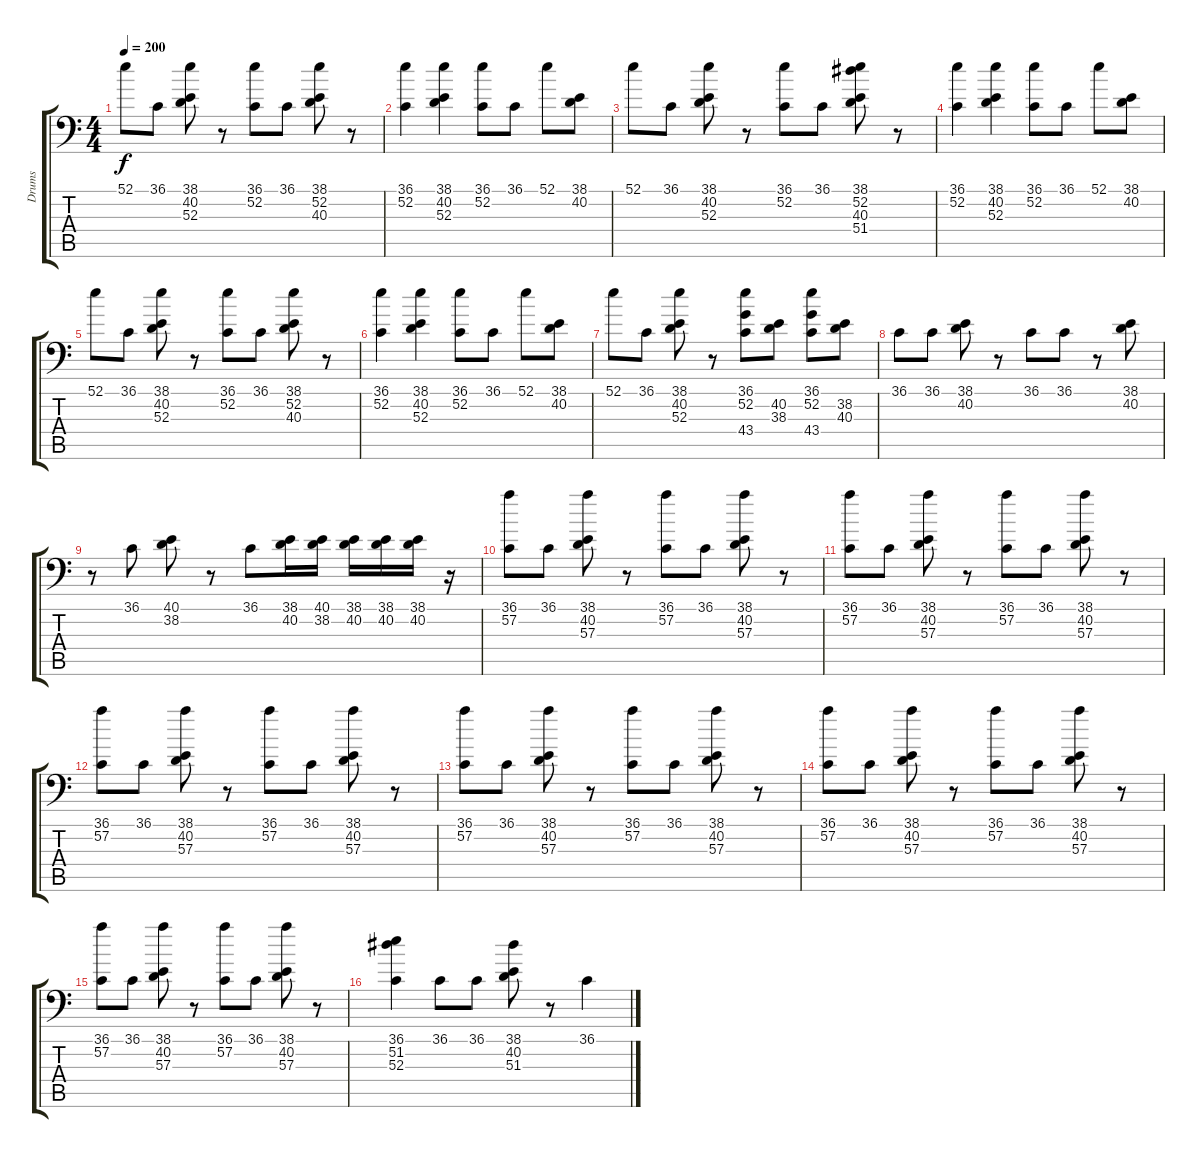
\track ("Drums" "Drums") {instrument acousticgrandpiano}
\staff {score tabs}
\tuning (C-1 C-1 C-1 C-1 C-1 C-1) {hide}
\ts (4 4)
\tempo 200
\clef f4
\ks c
52.1.8{dy f} 36.1.8 (38.1 40.2 52.3).8 r.8 (36.1 52.2).8 36.1.8 (38.1 52.2 40.3).8 r.8 |
(36.1 52.2).4 (38.1 40.2 52.3).4 (36.1 52.2).8 36.1.8 52.1.8 (38.1 40.2).8 |
52.1.8 36.1.8 (38.1 40.2 52.3).8 r.8 (36.1 52.2).8 36.1.8 (38.1 52.2 40.3 51.4).8 r.8 |
(36.1 52.2).4 (38.1 40.2 52.3).4 (36.1 52.2).8 36.1.8 52.1.8 (38.1 40.2).8 |
52.1.8 36.1.8 (38.1 40.2 52.3).8 r.8 (36.1 52.2).8 36.1.8 (38.1 52.2 40.3).8 r.8 |
(36.1 52.2).4 (38.1 40.2 52.3).4 (36.1 52.2).8 36.1.8 52.1.8 (38.1 40.2).8 |
52.1.8 36.1.8 (38.1 40.2 52.3).8 r.8 (36.1 52.2 43.4).8 (40.2 38.3).8 (36.1 52.2 43.4).8 (38.2 40.3).8 |
36.1.8 36.1.8 (38.1 40.2).8 r.8 36.1.8 36.1.8 r.8 (38.1 40.2).8 |
r.8 36.1.8 (40.1 38.2).8 r.8 36.1.8 (38.1 40.2).16 (40.1 38.2).16 (38.1 40.2).16 (38.1 40.2).16 (38.1 40.2).16 r.16 |
(36.1 57.2).8 36.1.8 (38.1 40.2 57.3).8 r.8 (36.1 57.2).8 36.1.8 (38.1 40.2 57.3).8 r.8 |
(36.1 57.2).8 36.1.8 (38.1 40.2 57.3).8 r.8 (36.1 57.2).8 36.1.8 (38.1 40.2 57.3).8 r.8 |
(36.1 57.2).8 36.1.8 (38.1 40.2 57.3).8 r.8 (36.1 57.2).8 36.1.8 (38.1 40.2 57.3).8 r.8 |
(36.1 57.2).8 36.1.8 (38.1 40.2 57.3).8 r.8 (36.1 57.2).8 36.1.8 (38.1 40.2 57.3).8 r.8 |
(36.1 57.2).8 36.1.8 (38.1 40.2 57.3).8 r.8 (36.1 57.2).8 36.1.8 (38.1 40.2 57.3).8 r.8 |
(36.1 57.2).8 36.1.8 (38.1 40.2 57.3).8 r.8 (36.1 57.2).8 36.1.8 (38.1 40.2 57.3).8 r.8 |
(36.1 51.2 52.3).4 36.1.8 36.1.8 (38.1 40.2 51.3).8 r.8 36.1.4
